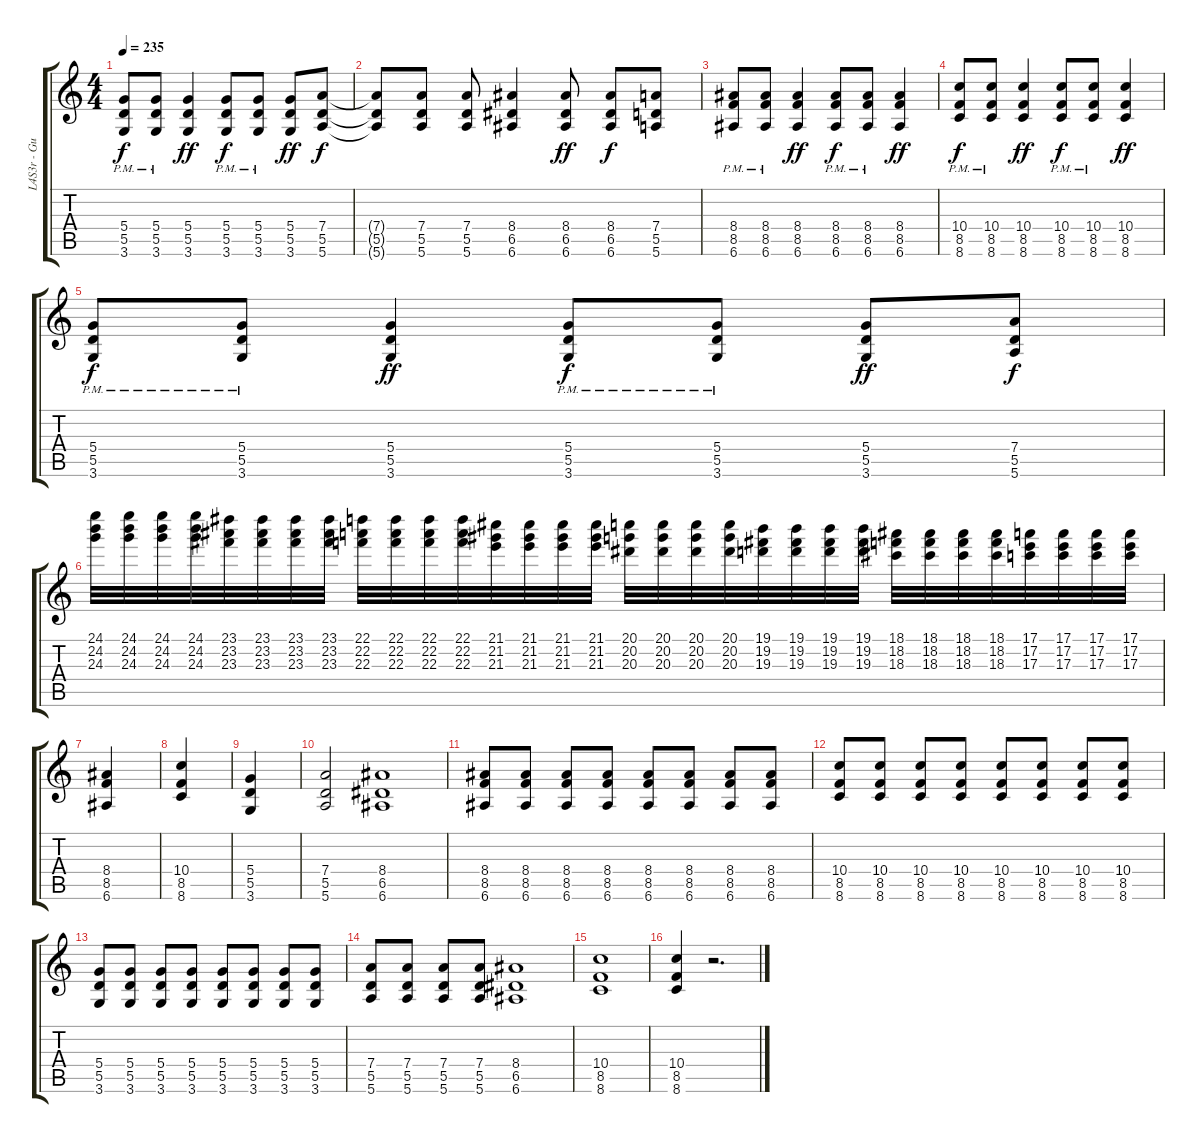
\track ("L4S3r - Guitar" "L4S3r - Gu") {instrument electricguitarclean}
\staff {score tabs}
\tuning (E4 B3 G3 D3 A2 E2) {hide}
\ts (4 4)
\tempo 235
\clef g2
\ks c
(5.4{pm} 5.5{pm} 3.6{pm}).8{dy f volume 11 instrument overdrivenguitar} (5.4{pm} 5.5{pm} 3.6{pm}).8 (5.4 5.5 3.6).4{dy ff} (5.4{pm} 5.5{pm} 3.6{pm}).8{dy f} (5.4{pm} 5.5{pm} 3.6{pm}).8 (5.4 5.5 3.6).8{dy ff} (7.4 5.5 5.6).8{dy f} |
(7.4{t} 5.5{t} 5.6{t}).8 (7.4 5.5 5.6).8 (7.4 5.5 5.6).8{volume 11 instrument overdrivenguitar} (8.4 6.5 6.6).4 (8.4 6.5 6.6).8{dy ff} (8.4 6.5 6.6).8{dy f} (7.4 5.5 5.6).8 |
(8.4{pm} 8.5{pm} 6.6{pm}).8{volume 11 instrument overdrivenguitar} (8.4{pm} 8.5{pm} 6.6{pm}).8 (8.4 8.5 6.6).4{dy ff} (8.4{pm} 8.5{pm} 6.6{pm}).8{dy f} (8.4{pm} 8.5{pm} 6.6{pm}).8 (8.4 8.5 6.6).4{dy ff} |
(10.4{pm} 8.5{pm} 8.6{pm}).8{dy f volume 11 instrument overdrivenguitar} (10.4{pm} 8.5{pm} 8.6{pm}).8 (10.4 8.5 8.6).4{dy ff} (10.4{pm} 8.5{pm} 8.6{pm}).8{dy f} (10.4{pm} 8.5{pm} 8.6{pm}).8 (10.4 8.5 8.6).4{dy ff} |
(5.4{pm} 5.5{pm} 3.6{pm}).8{dy f volume 11 instrument overdrivenguitar} (5.4{pm} 5.5{pm} 3.6{pm}).8 (5.4 5.5 3.6).4{dy ff} (5.4{pm} 5.5{pm} 3.6{pm}).8{dy f} (5.4{pm} 5.5{pm} 3.6{pm}).8 (5.4 5.5 3.6).8{dy ff} (7.4 5.5 5.6).8{dy f} |
(24.1 24.2 24.3).32{volume 16 balance 0 instrument guitarharmonics} (24.1 24.2 24.3).32 (24.1 24.2 24.3).32 (24.1 24.2 24.3).32 (23.1 23.2 23.3).32 (23.1 23.2 23.3).32 (23.1 23.2 23.3).32 (23.1 23.2 23.3).32 (22.1 22.2 22.3).32 (22.1 22.2 22.3).32 (22.1 22.2 22.3).32 (22.1 22.2 22.3).32 (21.1 21.2 21.3).32 (21.1 21.2 21.3).32 (21.1 21.2 21.3).32 (21.1 21.2 21.3).32 (20.1 20.2 20.3).32 (20.1 20.2 20.3).32 (20.1 20.2 20.3).32 (20.1 20.2 20.3).32 (19.1 19.2 19.3).32 (19.1 19.2 19.3).32 (19.1 19.2 19.3).32 (19.1 19.2 19.3).32 (18.1 18.2 18.3).32 (18.1 18.2 18.3).32 (18.1 18.2 18.3).32 (18.1 18.2 18.3).32 (17.1 17.2 17.3).32 (17.1 17.2 17.3).32 (17.1 17.2 17.3).32 (17.1 17.2 17.3).32 |
(8.4 8.5 6.6).4{volume 14 balance 9 instrument distortionguitar} |
(10.4 8.5 8.6).4 |
(5.4 5.5 3.6).4 |
(7.4 5.5 5.6).2 (8.4 6.5 6.6).1 |
(8.4 8.5 6.6).8{volume 14 balance 9 instrument distortionguitar} (8.4 8.5 6.6).8{volume 14 balance 9 instrument distortionguitar} (8.4 8.5 6.6).8{volume 14 balance 9 instrument distortionguitar} (8.4 8.5 6.6).8{volume 14 balance 9 instrument distortionguitar} (8.4 8.5 6.6).8{volume 14 balance 9 instrument distortionguitar} (8.4 8.5 6.6).8{volume 14 balance 9 instrument distortionguitar} (8.4 8.5 6.6).8{volume 14 balance 9 instrument distortionguitar} (8.4 8.5 6.6).8{volume 14 balance 9 instrument distortionguitar} |
(10.4 8.5 8.6).8 (10.4 8.5 8.6).8 (10.4 8.5 8.6).8 (10.4 8.5 8.6).8 (10.4 8.5 8.6).8 (10.4 8.5 8.6).8 (10.4 8.5 8.6).8 (10.4 8.5 8.6).8 |
(5.4 5.5 3.6).8 (5.4 5.5 3.6).8 (5.4 5.5 3.6).8 (5.4 5.5 3.6).8 (5.4 5.5 3.6).8 (5.4 5.5 3.6).8 (5.4 5.5 3.6).8 (5.4 5.5 3.6).8 |
(7.4 5.5 5.6).8 (7.4 5.5 5.6).8 (7.4 5.5 5.6).8 (7.4 5.5 5.6).8 (8.4 6.5 6.6).1 |
(10.4 8.5 8.6).1 |
(10.4 8.5 8.6).4 r.2{d}
